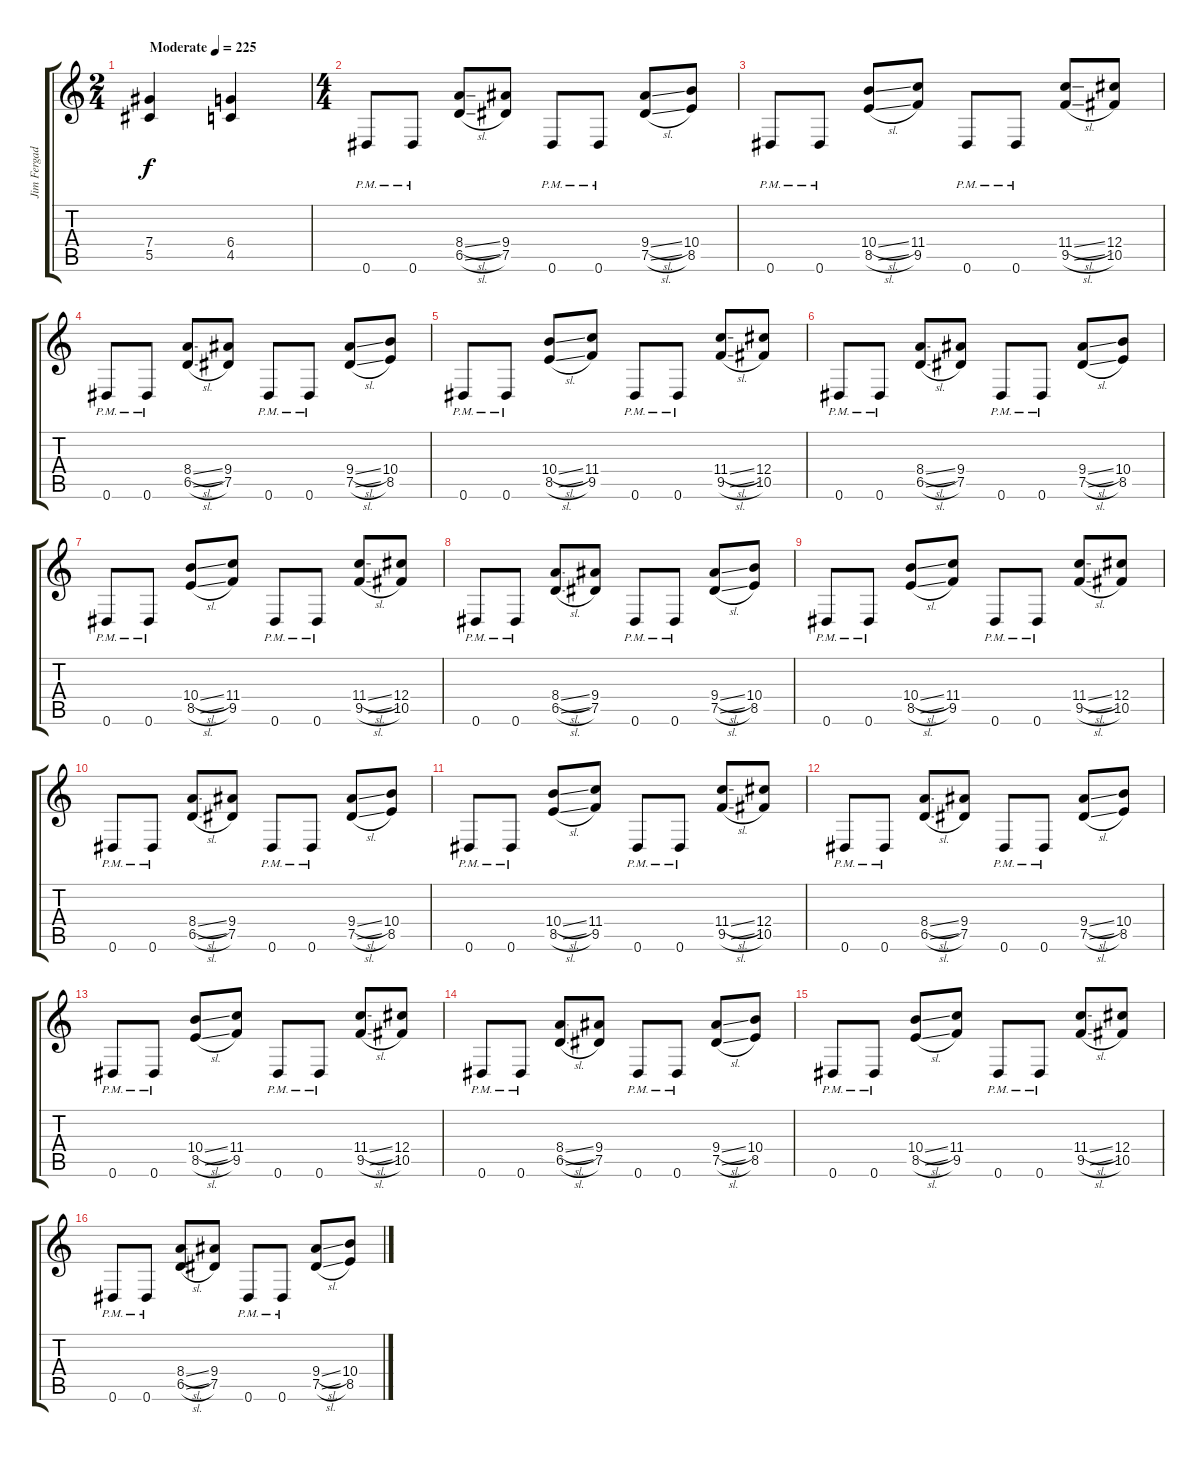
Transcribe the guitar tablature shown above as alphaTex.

\track ("Jim Fergades" "Jim Fergad") {instrument distortionguitar}
\staff {score tabs}
\tuning (Eb4 Bb3 Gb3 Db3 Ab2 Eb2) {hide}
\ts (2 4)
\tempo (225 "Moderate")
\clef g2
\ks c
(7.4 5.5).4{dy f instrument distortionguitar} (6.4 4.5).4 |
\ts (4 4)
0.6{pm}.8 0.6{pm}.8 (8.4{sl} 6.5{sl}).8 (9.4 7.5).8 0.6{pm}.8 0.6{pm}.8 (9.4{sl} 7.5{sl}).8 (10.4 8.5).8 |
0.6{pm}.8 0.6{pm}.8 (10.4{sl} 8.5{sl}).8 (11.4 9.5).8 0.6{pm}.8 0.6{pm}.8 (11.4{sl} 9.5{sl}).8 (12.4 10.5).8 |
0.6{pm}.8 0.6{pm}.8 (8.4{sl} 6.5{sl}).8 (9.4 7.5).8 0.6{pm}.8 0.6{pm}.8 (9.4{sl} 7.5{sl}).8 (10.4 8.5).8 |
0.6{pm}.8 0.6{pm}.8 (10.4{sl} 8.5{sl}).8 (11.4 9.5).8 0.6{pm}.8 0.6{pm}.8 (11.4{sl} 9.5{sl}).8 (12.4 10.5).8 |
0.6{pm}.8 0.6{pm}.8 (8.4{sl} 6.5{sl}).8 (9.4 7.5).8 0.6{pm}.8 0.6{pm}.8 (9.4{sl} 7.5{sl}).8 (10.4 8.5).8 |
0.6{pm}.8 0.6{pm}.8 (10.4{sl} 8.5{sl}).8 (11.4 9.5).8 0.6{pm}.8 0.6{pm}.8 (11.4{sl} 9.5{sl}).8 (12.4 10.5).8 |
0.6{pm}.8 0.6{pm}.8 (8.4{sl} 6.5{sl}).8 (9.4 7.5).8 0.6{pm}.8 0.6{pm}.8 (9.4{sl} 7.5{sl}).8 (10.4 8.5).8 |
0.6{pm}.8 0.6{pm}.8 (10.4{sl} 8.5{sl}).8 (11.4 9.5).8 0.6{pm}.8 0.6{pm}.8 (11.4{sl} 9.5{sl}).8 (12.4 10.5).8 |
0.6{pm}.8 0.6{pm}.8 (8.4{sl} 6.5{sl}).8 (9.4 7.5).8 0.6{pm}.8 0.6{pm}.8 (9.4{sl} 7.5{sl}).8 (10.4 8.5).8 |
0.6{pm}.8 0.6{pm}.8 (10.4{sl} 8.5{sl}).8 (11.4 9.5).8 0.6{pm}.8 0.6{pm}.8 (11.4{sl} 9.5{sl}).8 (12.4 10.5).8 |
0.6{pm}.8 0.6{pm}.8 (8.4{sl} 6.5{sl}).8 (9.4 7.5).8 0.6{pm}.8 0.6{pm}.8 (9.4{sl} 7.5{sl}).8 (10.4 8.5).8 |
0.6{pm}.8 0.6{pm}.8 (10.4{sl} 8.5{sl}).8 (11.4 9.5).8 0.6{pm}.8 0.6{pm}.8 (11.4{sl} 9.5{sl}).8 (12.4 10.5).8 |
0.6{pm}.8 0.6{pm}.8 (8.4{sl} 6.5{sl}).8 (9.4 7.5).8 0.6{pm}.8 0.6{pm}.8 (9.4{sl} 7.5{sl}).8 (10.4 8.5).8 |
0.6{pm}.8 0.6{pm}.8 (10.4{sl} 8.5{sl}).8 (11.4 9.5).8 0.6{pm}.8 0.6{pm}.8 (11.4{sl} 9.5{sl}).8 (12.4 10.5).8 |
0.6{pm}.8 0.6{pm}.8 (8.4{sl} 6.5{sl}).8 (9.4 7.5).8 0.6{pm}.8 0.6{pm}.8 (9.4{sl} 7.5{sl}).8 (10.4 8.5).8
